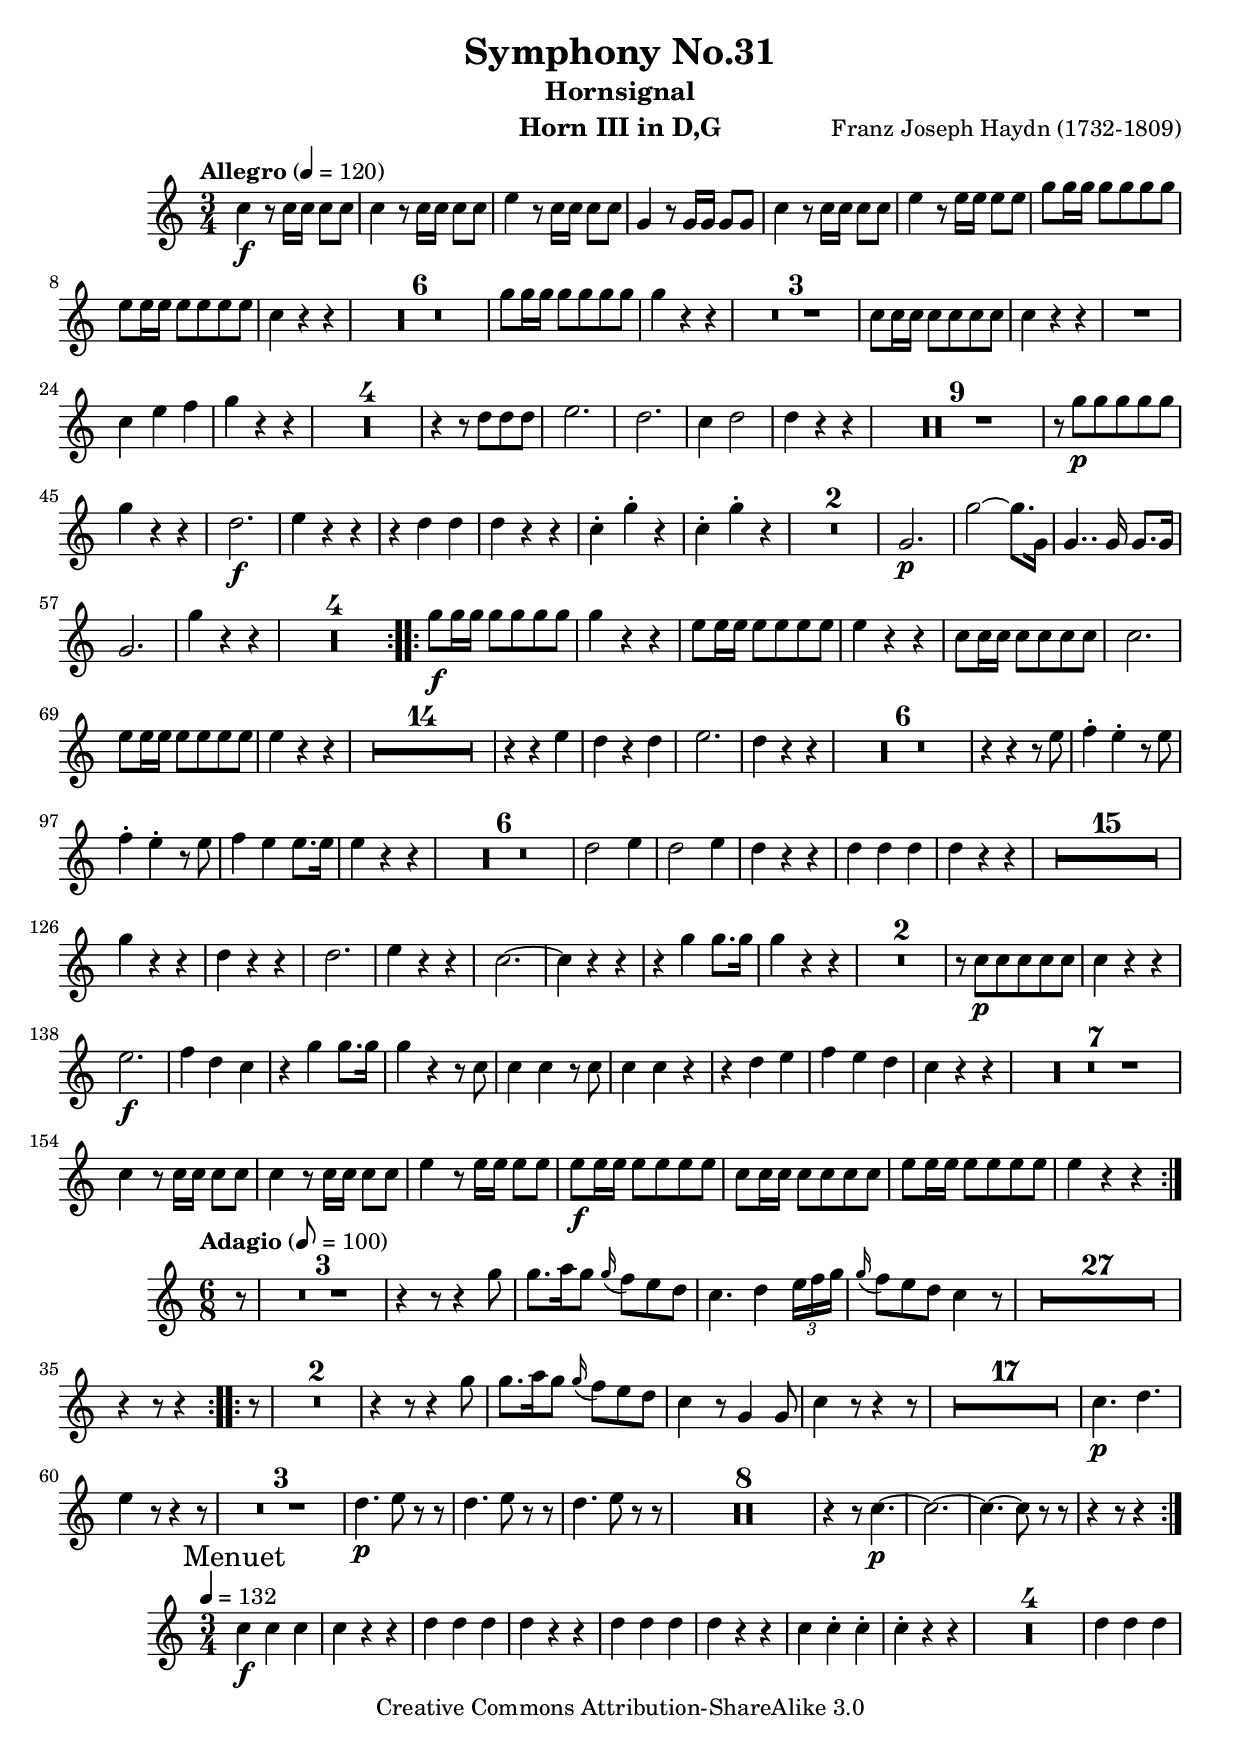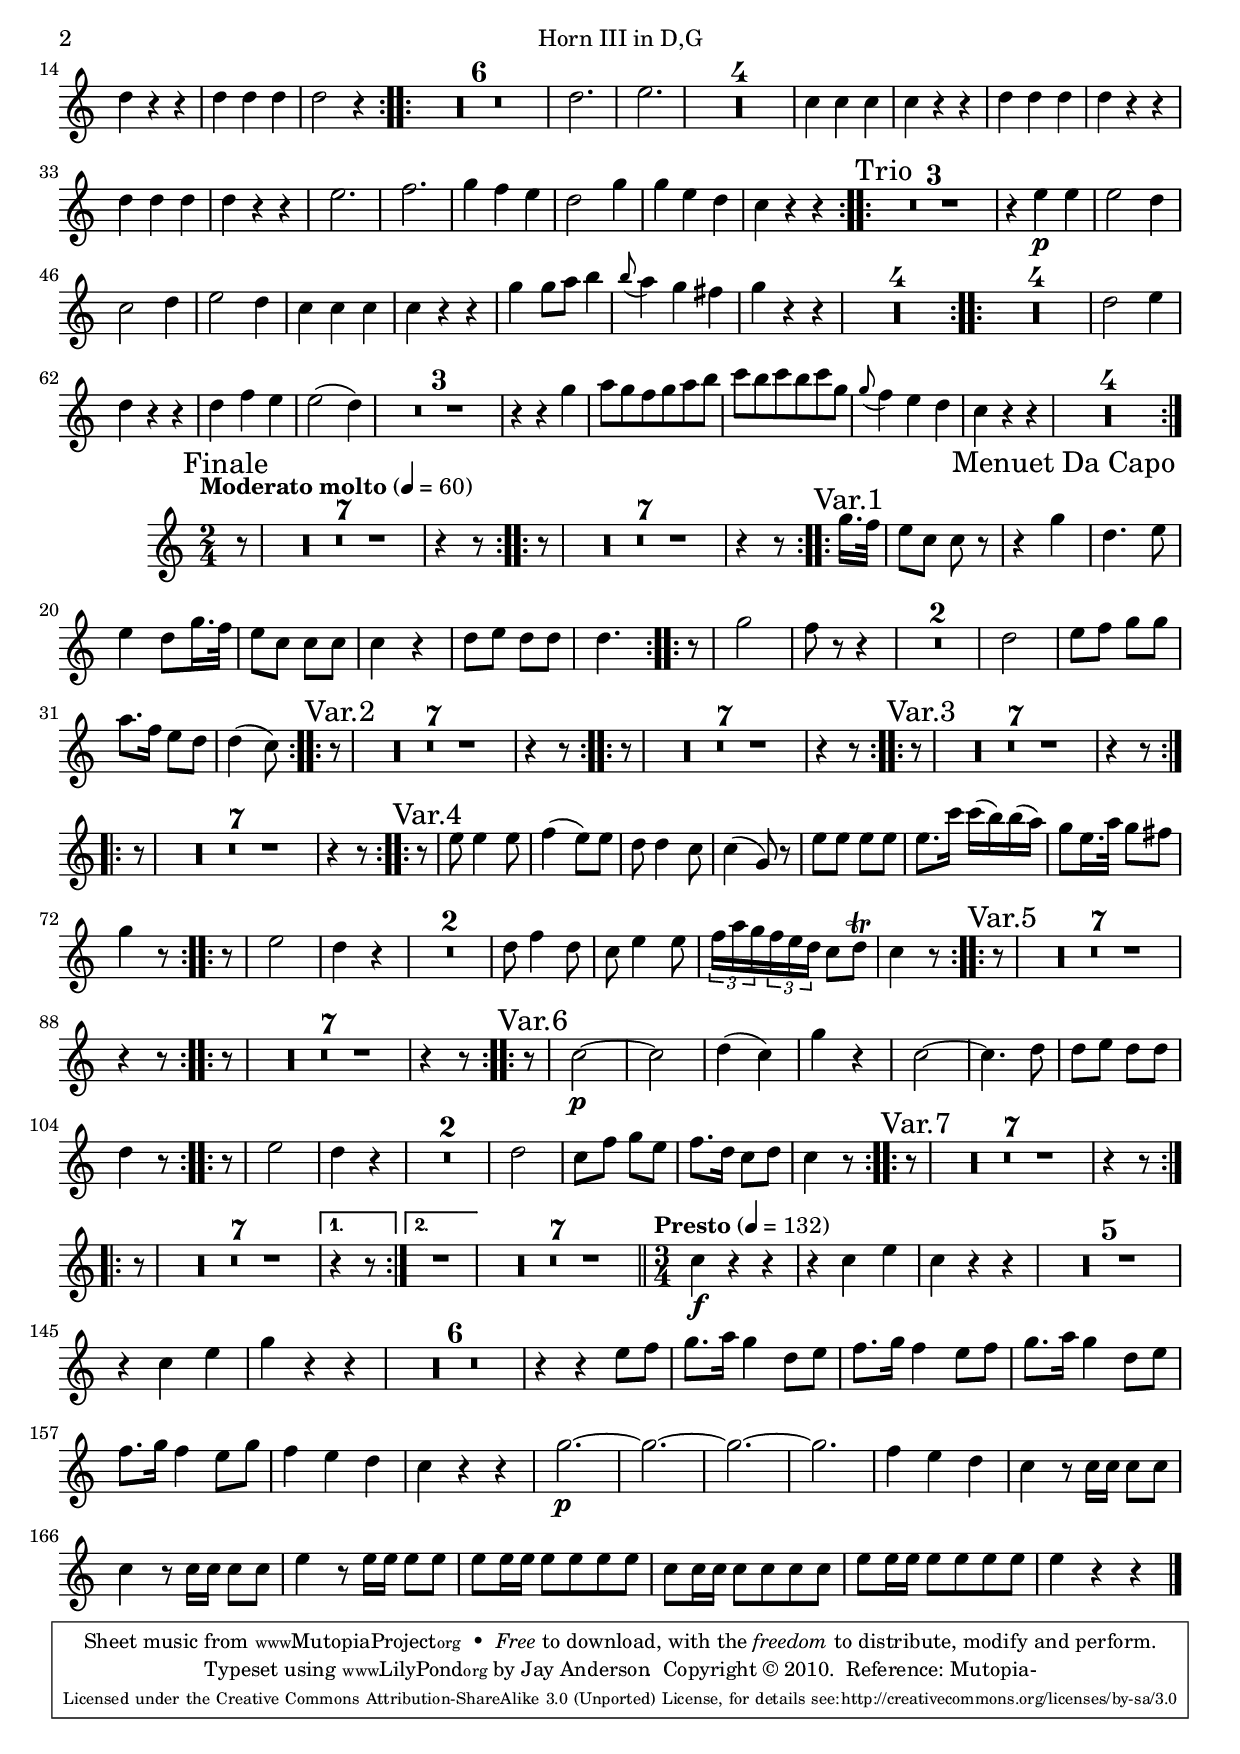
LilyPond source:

\version "2.13.16"

\include "defs.ily"
\version "2.13.34"

\include "defs.ily"

hornThreeMvtI = \relative c''
{
  \transposition d
  \repeat volta 2
  {
    c4\f r8 c16 c c8 c |
    c4 r8 c16 c c8 c |
    e4 r8 c16 c c8 c |
    g4 r8 g16 g g8 g |
    c4 r8 c16 c c8 c |
    e4 r8 e16 e e8 e |
    g8 g16 g g8 g g g |
    e8 e16 e e8 e e e |
    c4 r r |
    R2.*6 |
    g'8 g16 g g8 g g g |
    g4 r r |
    R2.*3 |
    c,8 c16 c c8 c c c |
    c4 r r |
    R2. |
    c4 e f |
    g4 r r |
    R2.*4 |
    r4 r8 d d d |
    e2. |
    d |
    c4 d2 |
    d4 r r |
    R2.*9 |
    r8 g\p g g g g |
    g4 r r |
    d2.\f |
    e4 r r |
    r d d |
    d r r |
    c-. g'-. r |
    c,-. g'-. r |
    R2.*2 |
    g,2.\p |
    g'2~ g8. g,16 |
    g4.. g16 g8. g16 |
    g2. |
    g'4 r r |
    R2.*4 |
  }
  \repeat volta 2
  {
    g8\f g16 g g8 g g g |
    g4 r r |
    e8 e16 e e8 e e e |
    e4 r r |
    c8 c16 c c8 c c c |
    c2. |
    e8 e16 e e8 e e e |
    e4 r r |
    R2.*14 |
    r4 r e |
    d r d |
    e2. |
    d4 r r |
    R2.*6 |
    r4 r r8 e |
    f4-. e-. r8 e |
    f4-. e-. r8 e |
    f4 e e8. e16 |
    e4 r r |
    R2.*6 |
    d2 e4 |
    d2 e4 |
    d4 r r |
    d d d |
    d r r |
    R2.*15 |
    g4 r r |
    d r r |
    d2. |
    e4 r r |
    c2.~ |
    c4 r r |
    r g' g8. g16 |
    g4 r r |
    R2.*2 |
    r8 c,\p c c c c |
    c4 r r |
    e2.\f |
    f4 d c |
    r g' g8. g16 |
    g4 r r8 c, |
    c4 c r8 c |
    c4 c r |
    r d e |
    f e d |
    c r r |
    R2.*7 |
    c4 r8 c16 c c8 c |
    c4 r8 c16 c c8 c |
    e4 r8 e16 e e8 e |
    e8\f e16 e e8 e e e |
    c8 c16 c c8 c c c |
    e8 e16 e e8 e e e |
    e4 r r |
  }
}

hornThreeMvtII = \relative c'''
{
  \transposition g
  \repeat volta 2
  {
    r8 |
    R2.*3 |
    r4 r8 r4 g8 |
    g8. a16 g8 \appoggiatura g16 f8 e d |
    c4. d4 \times 2/3 {e16 f g} |
    \appoggiatura g16 f8 e d c4 r8 |
    R2.*27 |
    r4 r8 r4
  }
  \repeat volta 2
  {
    r8 |
    R2.*2 |
    r4 r8 r4 g'8 |
    g8. a16 g8 \appoggiatura g16 f8 e d |
    c4 r8 g4 g8 |
    c4 r8 r4 r8 |
    R2.*17 |
    c4.\p d |
    e4 r8 r4 r8 |
    R2.*3 |
    d4.\p e8 r r |
    d4. e8 r r |
    d4. e8 r r |
    R2.*8 |
    r4 r8 c4.~\p |
    c2.~ |
    c4.~ c8 r r |
    r4 r8 r4
  }
}

hornThreeMvtIII = \relative c''
{
  \transposition d
  \repeat volta 2
  {
    c4\f c c |
    c r r |
    d d d |
    d r r |
    d d d |
    d r r |
    c c-. c-. |
    c-. r r |
    R2.*4 |
    d4 d d |
    d r r |
    d d d |
    d2 r4 |
  }
  \repeat volta 2
  {
    R2.*6 |
    d2. |
    e |
    R2.*4 |
    c4 c c |
    c r r |
    d d d |
    d r r |
    d d d |
    d r r |
    e2. |
    f |
    g4 f e |
    d2 g4 |
    g e d |
    c r r |
  }
  \repeat volta 2
  {
    R2.*3 |
    r4 e\p e |
    e2 d4 |
    c2 d4 |
    e2 d4 |
    c c c |
    c r r |
    g'4 g8 a b4 |
    \appoggiatura b8 a4 g fis |
    g r r |
    R2.*4 |
  }
  \repeat volta 2
  {
    R2.*4 |
    d2 e4 |
    d r r |
    d f e |
    e2( d4) |
    R2.*3 |
    r4 r g |
    a8 g f g a b |
    c b c b c g |
    \appoggiatura g8 f4 e d |
    c r r |
    R2.*4 |
  }
}

hornThreeMvtIV = \relative c'''
{
  \transposition d
  %Intro
  \repeat volta 2
  {
    r8 |
    R2*7 |
    r4 r8
  }
  \repeat volta 2
  {
    r8 |
    R2*7 |
    r4 r8
  }
  %Var.1
  \repeat volta 2
  {
    g16. f32 |
    e8 c c r |
    r4 g' |
    d4. e8 |
    e4 d8 g16. f32 |
    e8 c c c |
    c4 r |
    d8 e d d |
    d4.
  }
  \repeat volta 2
  {
    r8 |
    g2 |
    f8 r r4 |
    R2*2 |
    d2 |
    e8 f g g |
    a8. f16 e8 d |
    d4( c8)
  }
  %Var.2-3
  \repeat unfold 2
  {
    \repeat volta 2
    {
      r8 |
      R2*7 |
      r4 r8
    }
    \repeat volta 2
    {
      r8 |
      R2*7 |
      r4 r8
    }
  }
  %Var.4
  \repeat volta 2
  {
    r8 |
    e8 e4 e8 |
    f4( e8) e |
    d d4 c8 |
    c4( g8) r |
    e' e e e |
    e8. c'16 c( b) b( a) |
    g8 e16. a32 g8 fis |
    g4 r8
  }
  \repeat volta 2
  {
    r8 |
    e2 |
    d4 r |
    R2*2 |
    d8 f4 d8 |
    c e4 e8 |
    \times 2/3 {f16 a g} \times 2/3 {f e d} c8 d\trill |
    c4 r8
  }
  %Var.5
  \repeat volta 2
  {
    r8 |
    R2*7 |
    r4 r8
  }
  \repeat volta 2
  {
    r8 |
    R2*7 |
    r4 r8
  }
  %Var.6
  \repeat volta 2
  {
    r8 |
    c2~\p |
    c |
    d4( c) |
    g' r |
    c,2~ |
    c4. d8 |
    d e d d |
    d4 r8
  }
  \repeat volta 2
  {
    r8 |
    e2 |
    d4 r |
    R2*2 |
    d2 |
    c8 f g e |
    f8. d16 c8 d |
    c4 r8
  }
  %Var.7
  \repeat volta 2
  {
    r8 |
    R2*7 |
    r4 r8
  }
  \repeat volta 2
  {
    r8 |
    R2*7 |
  }
  \alternative
  {
    {r4 r8}
    {R2 |}
  }
  R2*7 |

  %Presto
  %3/4
  c4\f r r |
  r c e |
  c r r |
  R2.*5 |
  r4 c e |
  g r r |
  R2.*6 |
  r4 r e8 f |
  g8. a16 g4 d8 e |
  f8. g16 f4 e8 f |
  g8. a16 g4 d8 e |
  f8. g16 f4 e8 g |
  f4 e d |
  c r r |
  g'2.~\p |
  g~ |
  g~ |
  g |
  f4 e d |
  c4 r8 c16 c c8 c |
  c4 r8 c16 c c8 c |
  e4 r8 e16 e e8 e |
  e8 e16 e e8 e e e |
  c8 c16 c c8 c c c |
  e8 e16 e e8 e e e |
  e4 r r |
}

instrument = "Horn III in D,G"
\include "header.ily"

\score { \new Staff { << \hornThreeMvtI \outlineMvtI >> } }
\score { \new Staff { << \hornThreeMvtII \outlineMvtII >> } }
\score { \new Staff { << \hornThreeMvtIII \outlineMvtIII >> } }
\score { \new Staff { << \hornThreeMvtIV \outlineMvtIV >> } }
